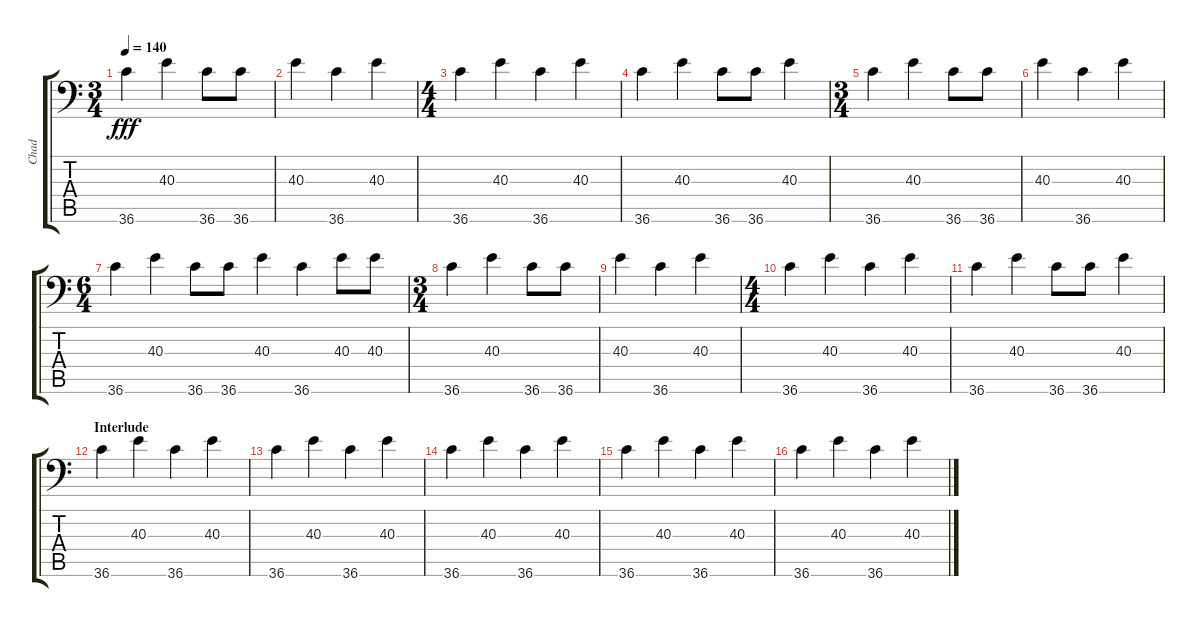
\track ("Chad" "Chad") {instrument acousticgrandpiano}
\staff {score tabs}
\tuning (C-1 C-1 C-1 C-1 C-1 C-1) {hide}
\ts (3 4)
\tempo 140
\clef f4
\ks c
36.6.4{dy fff} 40.3.4 36.6.8 36.6.8 |
40.3.4 36.6.4 40.3.4 |
\ts (4 4)
36.6.4 40.3.4 36.6.4 40.3.4 |
36.6.4 40.3.4 36.6.8 36.6.8 40.3.4 |
\ts (3 4)
36.6.4 40.3.4 36.6.8 36.6.8 |
40.3.4 36.6.4 40.3.4 |
\ts (6 4)
36.6.4 40.3.4 36.6.8 36.6.8 40.3.4 36.6.4 40.3.8 40.3.8 |
\ts (3 4)
36.6.4 40.3.4 36.6.8 36.6.8 |
40.3.4 36.6.4 40.3.4 |
\ts (4 4)
36.6.4 40.3.4 36.6.4 40.3.4 |
36.6.4 40.3.4 36.6.8 36.6.8 40.3.4 |
\section ("" "Interlude")
36.6.4 40.3.4 36.6.4 40.3.4 |
36.6.4 40.3.4 36.6.4 40.3.4 |
36.6.4 40.3.4 36.6.4 40.3.4 |
36.6.4 40.3.4 36.6.4 40.3.4 |
36.6.4 40.3.4 36.6.4 40.3.4
